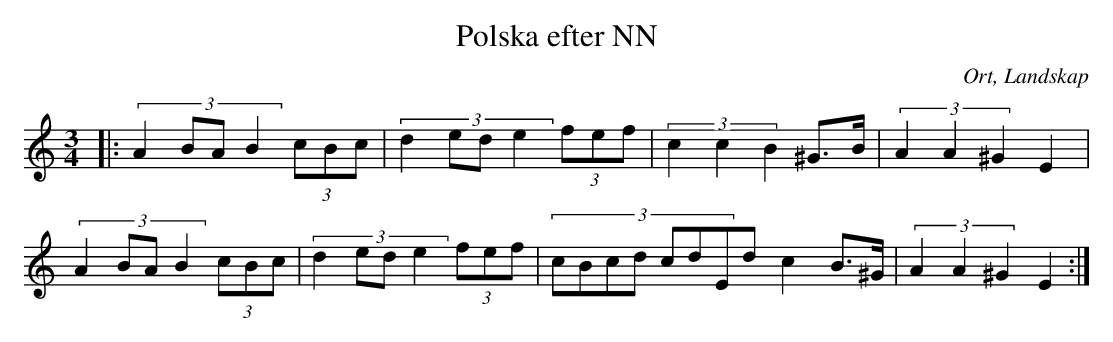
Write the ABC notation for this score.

X:1
T:Polska efter NN
O:Ort, Landskap
M:3/4
L:1/8
K:C
|: (3:2:4 A2 BA B2 (3cBc| (3:2:4 d2 ed e2 (3fef|(3:2:3 c2 c2 B2 ^G>B|(3:2:3 A2 A2 ^G2 E2|
(3:2:4 A2 BA B2 (3cBc| (3:2:4 d2 ed e2 (3fef|(3:2:7 cBcd cdEd c2 B>^G|(3:2:3 A2 A2 ^G2 E2:|
